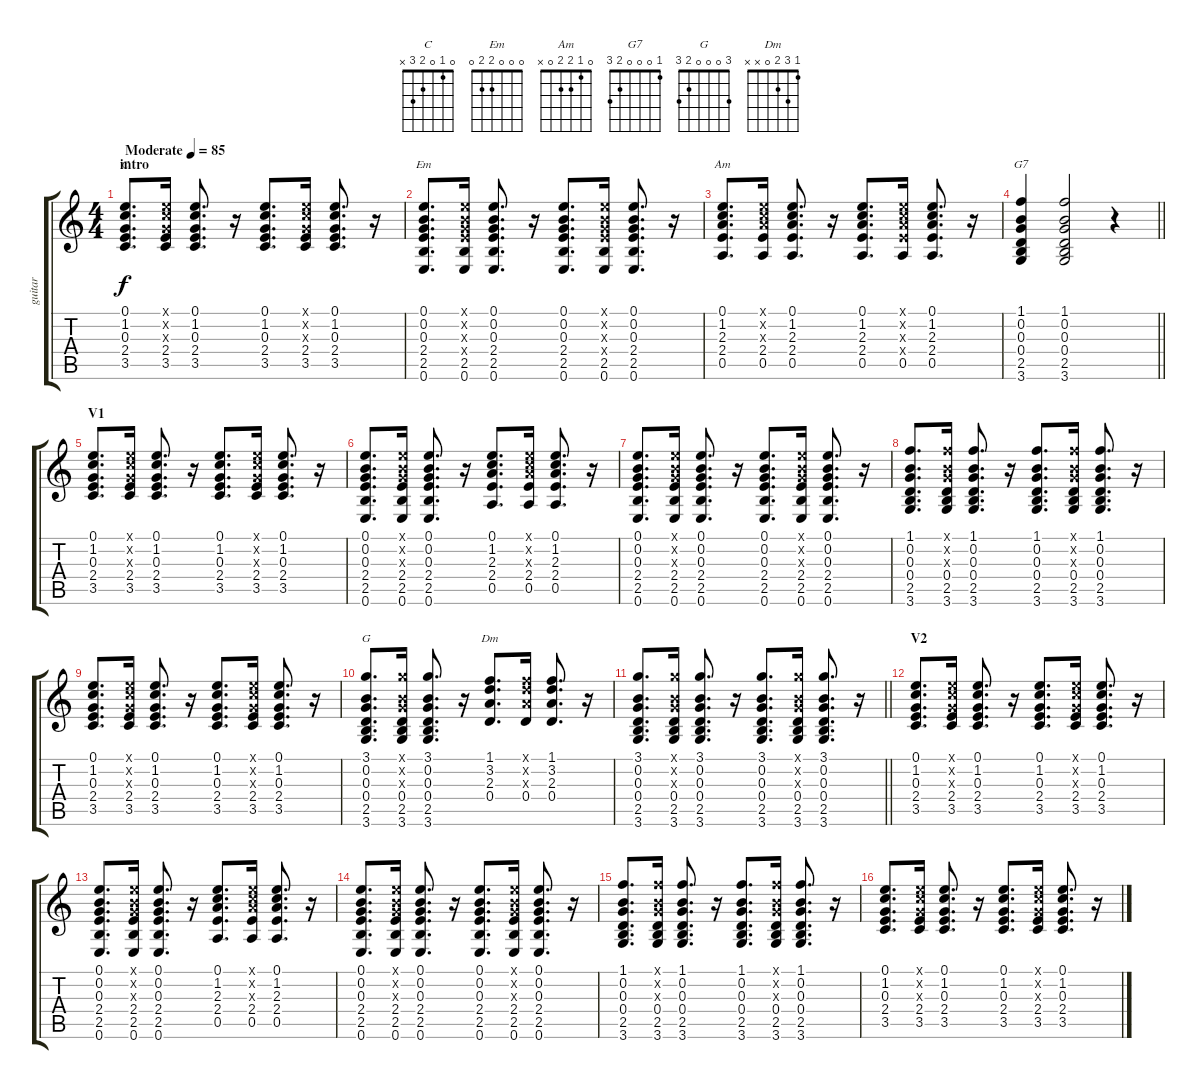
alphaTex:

\track ("guitar" "guitar") {instrument electricguitarjazz}
\staff {score tabs}
\tuning (E4 B3 G3 D3 A2 E2) {hide}
\chord ("C" 0 1 0 2 3 x)
\chord ("Em" 0 0 0 2 2 0)
\chord ("Am" 0 1 2 2 0 x)
\chord ("G7" 1 0 0 0 2 3)
\chord ("G" 3 0 0 0 2 3)
\chord ("Dm" 1 3 2 0 x x)
\ts (4 4)
\section ("" "intro")
\tempo (85 "Moderate")
\clef g2
\ks c
(0.1 1.2 0.3 2.4 3.5).8{d ch "C" dy f instrument electricguitarjazz} (0.1{x} 1.2{x} 0.3{x} 2.4 3.5).16 (0.1 1.2 0.3 2.4 3.5).8{d} r.16 (0.1 1.2 0.3 2.4 3.5).8{d} (0.1{x} 1.2{x} 0.3{x} 2.4 3.5).16 (0.1 1.2 0.3 2.4 3.5).8{d} r.16 |
(0.1 0.2 0.3 2.4 2.5 0.6).8{d ch "Em"} (0.1{x} 0.2{x} 0.3{x} 2.4{x} 2.5 0.6).16 (0.1 0.2 0.3 2.4 2.5 0.6).8{d} r.16 (0.1 0.2 0.3 2.4 2.5 0.6).8{d} (0.1{x} 0.2{x} 0.3{x} 2.4{x} 2.5 0.6).16 (0.1 0.2 0.3 2.4 2.5 0.6).8{d} r.16 |
(0.1 1.2 2.3 2.4 0.5).8{d ch "Am"} (0.1{x} 1.2{x} 2.3{x} 2.4 0.5).16 (0.1 1.2 2.3 2.4 0.5).8{d} r.16 (0.1 1.2 2.3 2.4 0.5).8{d} (0.1{x} 1.2{x} 2.3{x} 2.4{x} 0.5).16 (0.1 1.2 2.3 2.4 0.5).8{d} r.16 |
\barLineRight lightlight
(1.1 0.2 0.3 0.4 2.5 3.6).4{ch "G7"} (1.1 0.2 0.3 0.4 2.5 3.6).2 r.4 |
\section ("" "V1")
(0.1 1.2 0.3 2.4 3.5).8{d} (0.1{x} 1.2{x} 0.3{x} 2.4 3.5).16 (0.1 1.2 0.3 2.4 3.5).8{d} r.16 (0.1 1.2 0.3 2.4 3.5).8{d} (0.1{x} 1.2{x} 0.3{x} 2.4 3.5).16 (0.1 1.2 0.3 2.4 3.5).8{d} r.16 |
(0.1 0.2 0.3 2.4 2.5 0.6).8{d} (0.1{x} 0.2{x} 0.3{x} 2.4 2.5 0.6).16 (0.1 0.2 0.3 2.4 2.5 0.6).8{d} r.16 (0.1 1.2 2.3 2.4 0.5).8{d} (0.1{x} 1.2{x} 2.3{x} 2.4 0.5).16 (0.1 1.2 2.3 2.4 0.5).8{d} r.16 |
(0.1 0.2 0.3 2.4 2.5 0.6).8{d} (0.1{x} 0.2{x} 0.3{x} 2.4 2.5 0.6).16 (0.1 0.2 0.3 2.4 2.5 0.6).8{d} r.16 (0.1 0.2 0.3 2.4 2.5 0.6).8{d} (0.1{x} 0.2{x} 0.3{x} 2.4 2.5 0.6).16 (0.1 0.2 0.3 2.4 2.5 0.6).8{d} r.16 |
(1.1 0.2 0.3 0.4 2.5 3.6).8{d} (1.1{x} 0.2{x} 0.3{x} 0.4 2.5 3.6).16 (1.1 0.2 0.3 0.4 2.5 3.6).8{d} r.16 (1.1 0.2 0.3 0.4 2.5 3.6).8{d} (1.1{x} 0.2{x} 0.3{x} 0.4 2.5 3.6).16 (1.1 0.2 0.3 0.4 2.5 3.6).8{d} r.16 |
(0.1 1.2 0.3 2.4 3.5).8{d} (0.1{x} 1.2{x} 0.3{x} 2.4 3.5).16 (0.1 1.2 0.3 2.4 3.5).8{d} r.16 (0.1 1.2 0.3 2.4 3.5).8{d} (0.1{x} 1.2{x} 0.3{x} 2.4 3.5).16 (0.1 1.2 0.3 2.4 3.5).8{d} r.16 |
(3.1 0.2 0.3 0.4 2.5 3.6).8{d ch "G"} (3.1{x} 0.2{x} 0.3{x} 0.4 2.5 3.6).16 (3.1 0.2 0.3 0.4 2.5 3.6).8{d} r.16 (1.1 3.2 2.3 0.4).8{d ch "Dm"} (1.1{x} 3.2{x} 2.3{x} 0.4).16 (1.1 3.2 2.3 0.4).8{d} r.16 |
\barLineRight lightlight
(3.1 0.2 0.3 0.4 2.5 3.6).8{d} (3.1{x} 0.2{x} 0.3{x} 0.4 2.5 3.6).16 (3.1 0.2 0.3 0.4 2.5 3.6).8{d} r.16 (3.1 0.2 0.3 0.4 2.5 3.6).8{d} (3.1{x} 0.2{x} 0.3{x} 0.4 2.5 3.6).16 (3.1 0.2 0.3 0.4 2.5 3.6).8{d} r.16 |
\section ("" "V2")
(0.1 1.2 0.3 2.4 3.5).8{d} (0.1{x} 1.2{x} 0.3{x} 2.4 3.5).16 (0.1 1.2 0.3 2.4 3.5).8{d} r.16 (0.1 1.2 0.3 2.4 3.5).8{d} (0.1{x} 1.2{x} 0.3{x} 2.4 3.5).16 (0.1 1.2 0.3 2.4 3.5).8{d} r.16 |
(0.1 0.2 0.3 2.4 2.5 0.6).8{d} (0.1{x} 0.2{x} 0.3{x} 2.4 2.5 0.6).16 (0.1 0.2 0.3 2.4 2.5 0.6).8{d} r.16 (0.1 1.2 2.3 2.4 0.5).8{d} (0.1{x} 1.2{x} 2.3{x} 2.4 0.5).16 (0.1 1.2 2.3 2.4 0.5).8{d} r.16 |
(0.1 0.2 0.3 2.4 2.5 0.6).8{d} (0.1{x} 0.2{x} 0.3{x} 2.4 2.5 0.6).16 (0.1 0.2 0.3 2.4 2.5 0.6).8{d} r.16 (0.1 0.2 0.3 2.4 2.5 0.6).8{d} (0.1{x} 0.2{x} 0.3{x} 2.4 2.5 0.6).16 (0.1 0.2 0.3 2.4 2.5 0.6).8{d} r.16 |
(1.1 0.2 0.3 0.4 2.5 3.6).8{d} (1.1{x} 0.2{x} 0.3{x} 0.4 2.5 3.6).16 (1.1 0.2 0.3 0.4 2.5 3.6).8{d} r.16 (1.1 0.2 0.3 0.4 2.5 3.6).8{d} (1.1{x} 0.2{x} 0.3{x} 0.4 2.5 3.6).16 (1.1 0.2 0.3 0.4 2.5 3.6).8{d} r.16 |
(0.1 1.2 0.3 2.4 3.5).8{d} (0.1{x} 1.2{x} 0.3{x} 2.4 3.5).16 (0.1 1.2 0.3 2.4 3.5).8{d} r.16 (0.1 1.2 0.3 2.4 3.5).8{d} (0.1{x} 1.2{x} 0.3{x} 2.4 3.5).16 (0.1 1.2 0.3 2.4 3.5).8{d} r.16
